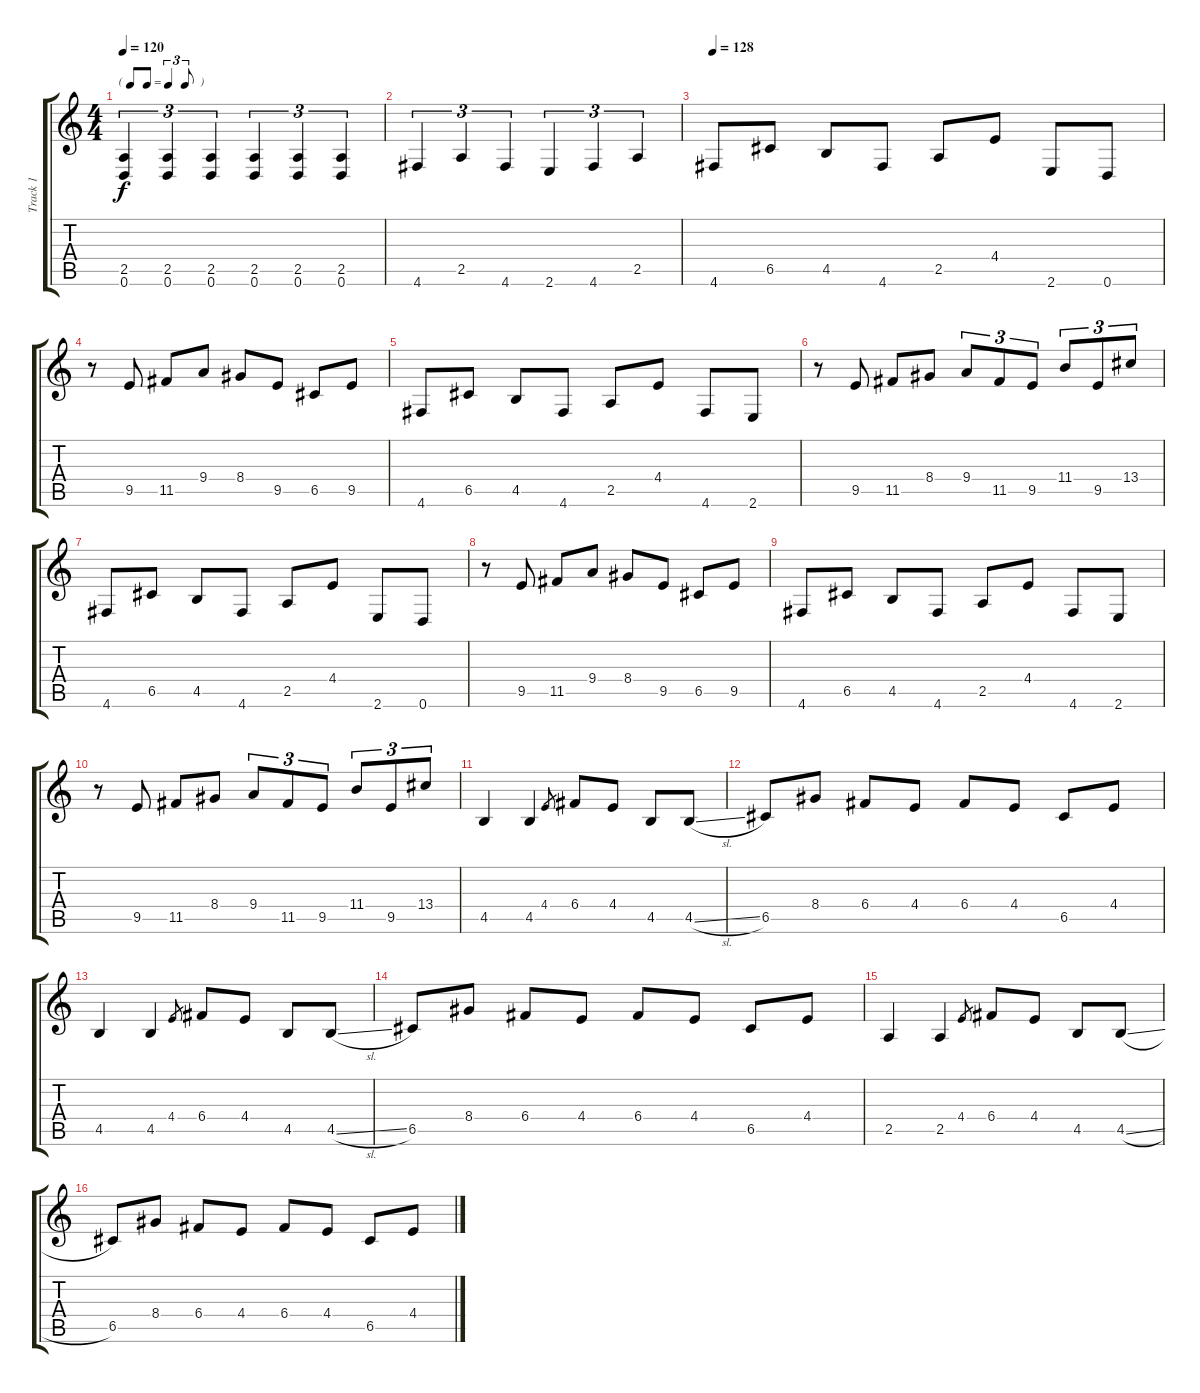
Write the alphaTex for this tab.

\track ("Track 1" "Track 1") {instrument distortionguitar}
\staff {score tabs}
\tuning (D4 A3 F3 C3 G2 D2) {hide}
\ts (4 4)
\tf triplet8th
\tempo 120
\clef g2
\ks c
(2.5 0.6).4{tu (3 2) dy f} (2.5 0.6).4{tu (3 2)} (2.5 0.6).4{tu (3 2)} (2.5 0.6).4{tu (3 2)} (2.5 0.6).4{tu (3 2)} (2.5 0.6).4{tu (3 2)} |
4.6.4{tu (3 2)} 2.5.4{tu (3 2)} 4.6.4{tu (3 2)} 2.6.4{tu (3 2)} 4.6.4{tu (3 2)} 2.5.4{tu (3 2)} |
\tempo 128
4.6.8 6.5.8 4.5.8 4.6.8 2.5.8 4.4.8 2.6.8 0.6.8 |
r.8 9.5.8 11.5.8 9.4.8 8.4.8 9.5.8 6.5.8 9.5.8 |
4.6.8 6.5.8 4.5.8 4.6.8 2.5.8 4.4.8 4.6.8 2.6.8 |
r.8 9.5.8 11.5.8 8.4.8 9.4.8{tu (3 2)} 11.5.8{tu (3 2)} 9.5.8{tu (3 2)} 11.4.8{tu (3 2)} 9.5.8{tu (3 2)} 13.4.8{tu (3 2)} |
4.6.8 6.5.8 4.5.8 4.6.8 2.5.8 4.4.8 2.6.8 0.6.8 |
r.8 9.5.8 11.5.8 9.4.8 8.4.8 9.5.8 6.5.8 9.5.8 |
4.6.8 6.5.8 4.5.8 4.6.8 2.5.8 4.4.8 4.6.8 2.6.8 |
r.8 9.5.8 11.5.8 8.4.8 9.4.8{tu (3 2)} 11.5.8{tu (3 2)} 9.5.8{tu (3 2)} 11.4.8{tu (3 2)} 9.5.8{tu (3 2)} 13.4.8{tu (3 2)} |
4.5.4 4.5.4 4.4.8{gr} 6.4.8 4.4.8 4.5.8 4.5{sl}.8 |
6.5.8 8.4.8 6.4.8 4.4.8 6.4.8 4.4.8 6.5.8 4.4.8 |
4.5.4 4.5.4 4.4.8{gr} 6.4.8 4.4.8 4.5.8 4.5{sl}.8 |
6.5.8 8.4.8 6.4.8 4.4.8 6.4.8 4.4.8 6.5.8 4.4.8 |
2.5.4 2.5.4 4.4.8{gr} 6.4.8 4.4.8 4.5.8 4.5{sl}.8 |
6.5.8 8.4.8 6.4.8 4.4.8 6.4.8 4.4.8 6.5.8 4.4.8
